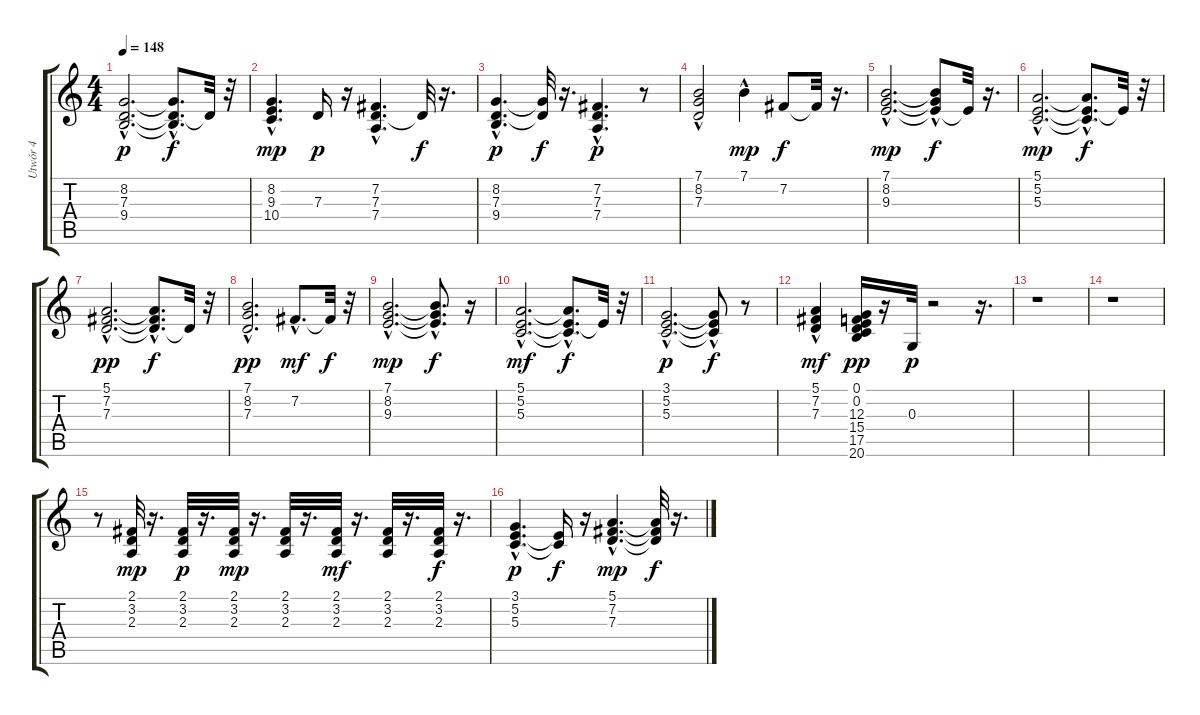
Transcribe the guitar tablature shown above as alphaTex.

\track ("Utwór 4" "Utwór 4") {instrument percussiveorgan}
\staff {score tabs}
\tuning (E4 B3 G3 D3 A2 E2) {hide}
\ts (4 4)
\tempo 148
\clef g2
\ks c
(8.2{hac} 7.3{hac} 9.4{hac}).2{d dy p} (8.2{t} 7.3{hac t} 9.4{t}).8{d dy f} 7.3{t}.32 r.32 |
(8.2{hac} 9.3{hac} 10.4).4{d dy mp} 7.3.16{dy p} r.16 (7.2 7.3{hac} 7.4{hac}).4{d} 7.3{t}.32{dy f} r.16{d} |
(8.2{hac} 7.3{hac} 9.4).4{d dy p} (8.2{t} 7.3{t}).32{dy f} r.16{d} (7.2 7.3{hac} 7.4).4{d dy p} r.8 |
(7.1{hac} 8.2{hac} 7.3).2 7.1{hac}.4{dy mp} 7.2.8{dy f} 7.2{t}.32 r.16{d} |
(7.1{hac} 8.2{hac} 9.3{hac}).2{d dy mp} (7.1{hac t} 8.2{t} 9.3{t}).8{dy f} 9.3{t}.32 r.16{d} |
(5.1{hac} 5.2{hac} 5.3{hac}).2{d dy mp} (5.1{hac t} 5.2{hac t} 5.3{t}).8{d dy f} 5.2{t}.32 r.32 |
(5.1{hac} 7.2{hac} 7.3{hac}).2{d dy pp} (5.1{t} 7.2{t} 7.3{hac t}).8{d dy f} 7.3{t}.32 r.32 |
(7.1{hac} 8.2{hac} 7.3).2{d dy pp} 7.2{hac}.8{d dy mf} 7.2{t}.32{dy f} r.32 |
(7.1{hac} 8.2{hac} 9.3{hac}).2{d dy mp} (7.1{t} 8.2{hac t} 9.3{hac t}).8{d dy f} r.16 |
(5.1{hac} 5.2{hac} 5.3{hac}).2{d dy mf} (5.1{hac t} 5.2{hac t} 5.3{t}).8{d dy f} 5.2{t}.32 r.32 |
(3.1{hac} 5.2{hac} 5.3{hac}).2{d dy p} (3.1{hac t} 5.2{t} 5.3{hac t}).8{dy f} r.8 |
(5.1{hac} 7.2{hac} 7.3).4{dy mf} (0.1 0.2 12.3 15.4 17.5 20.6).16{dy pp} r.16 0.3.32{dy p} r.2 r.16{d} |
r.1 |
r.1 |
r.8 (2.1 3.2 2.3).32{dy mp} r.16{d} (2.1 3.2 2.3).32{dy p} r.16{d} (2.1 3.2 2.3).32{dy mp} r.16{d} (2.1 3.2 2.3).32 r.16{d} (2.1 3.2 2.3).32{dy mf} r.16{d} (2.1 3.2 2.3).32 r.16{d} (2.1 3.2 2.3).32{dy f} r.16{d} |
(3.1{hac} 5.2{hac} 5.3{hac}).4{d dy p} (5.2{t} 5.3{t}).16{dy f} r.16 (5.1{hac} 7.2{hac} 7.3{hac}).4{d dy mp} (5.1{t} 7.2{t} 7.3{t}).32{dy f} r.16{d}
